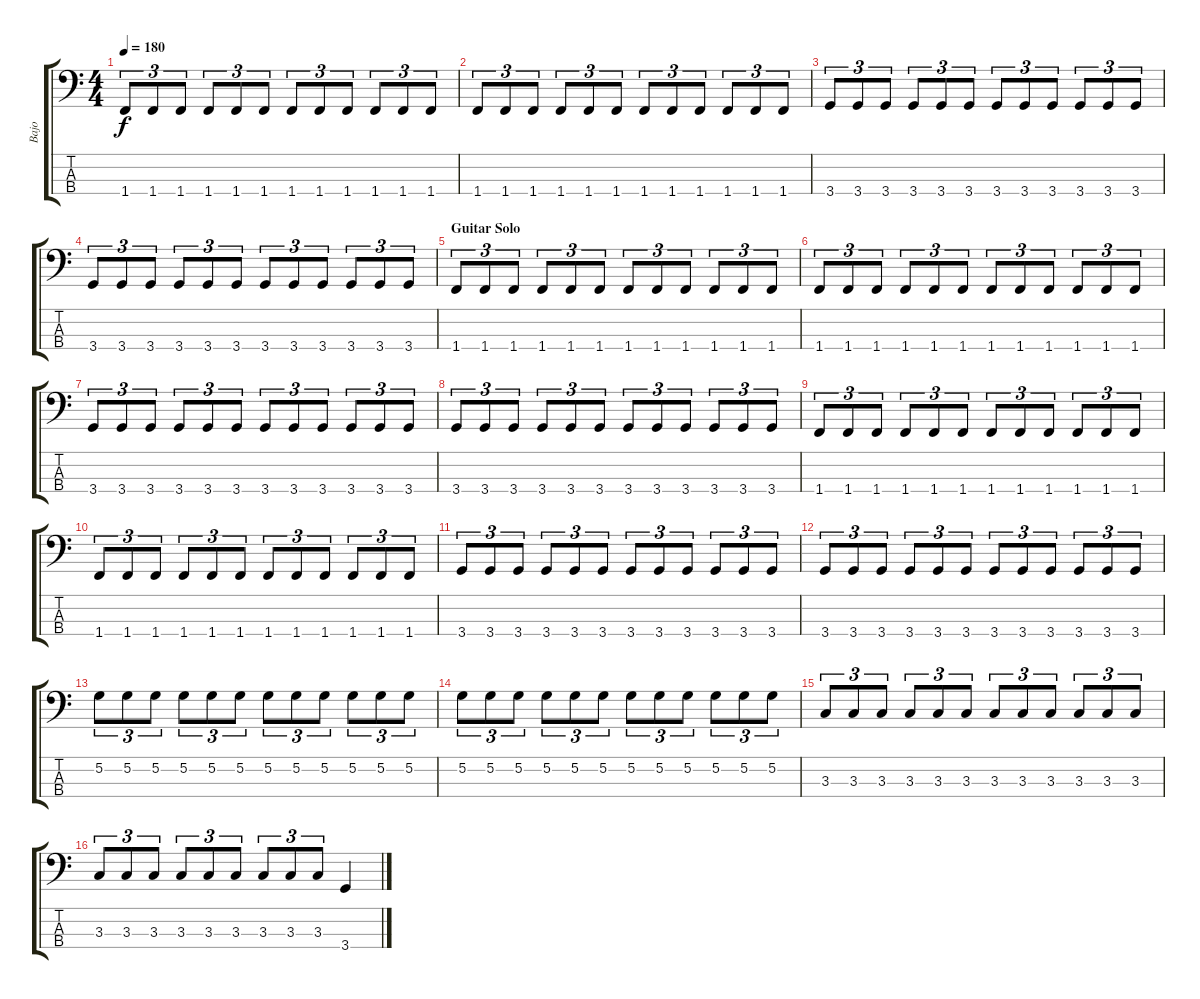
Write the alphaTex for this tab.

\track ("Bajo" "Bajo") {instrument electricbassfinger}
\staff {score tabs}
\tuning (G2 D2 A1 E1) {hide}
\ts (4 4)
\tempo 180
\clef f4
\ks c
1.4.8{tu (3 2) dy f} 1.4.8{tu (3 2)} 1.4.8{tu (3 2)} 1.4.8{tu (3 2)} 1.4.8{tu (3 2)} 1.4.8{tu (3 2)} 1.4.8{tu (3 2)} 1.4.8{tu (3 2)} 1.4.8{tu (3 2)} 1.4.8{tu (3 2)} 1.4.8{tu (3 2)} 1.4.8{tu (3 2)} |
1.4.8{tu (3 2)} 1.4.8{tu (3 2)} 1.4.8{tu (3 2)} 1.4.8{tu (3 2)} 1.4.8{tu (3 2)} 1.4.8{tu (3 2)} 1.4.8{tu (3 2)} 1.4.8{tu (3 2)} 1.4.8{tu (3 2)} 1.4.8{tu (3 2)} 1.4.8{tu (3 2)} 1.4.8{tu (3 2)} |
3.4.8{tu (3 2)} 3.4.8{tu (3 2)} 3.4.8{tu (3 2)} 3.4.8{tu (3 2)} 3.4.8{tu (3 2)} 3.4.8{tu (3 2)} 3.4.8{tu (3 2)} 3.4.8{tu (3 2)} 3.4.8{tu (3 2)} 3.4.8{tu (3 2)} 3.4.8{tu (3 2)} 3.4.8{tu (3 2)} |
3.4.8{tu (3 2)} 3.4.8{tu (3 2)} 3.4.8{tu (3 2)} 3.4.8{tu (3 2)} 3.4.8{tu (3 2)} 3.4.8{tu (3 2)} 3.4.8{tu (3 2)} 3.4.8{tu (3 2)} 3.4.8{tu (3 2)} 3.4.8{tu (3 2)} 3.4.8{tu (3 2)} 3.4.8{tu (3 2)} |
\section ("" "Guitar Solo")
1.4.8{tu (3 2)} 1.4.8{tu (3 2)} 1.4.8{tu (3 2)} 1.4.8{tu (3 2)} 1.4.8{tu (3 2)} 1.4.8{tu (3 2)} 1.4.8{tu (3 2)} 1.4.8{tu (3 2)} 1.4.8{tu (3 2)} 1.4.8{tu (3 2)} 1.4.8{tu (3 2)} 1.4.8{tu (3 2)} |
1.4.8{tu (3 2)} 1.4.8{tu (3 2)} 1.4.8{tu (3 2)} 1.4.8{tu (3 2)} 1.4.8{tu (3 2)} 1.4.8{tu (3 2)} 1.4.8{tu (3 2)} 1.4.8{tu (3 2)} 1.4.8{tu (3 2)} 1.4.8{tu (3 2)} 1.4.8{tu (3 2)} 1.4.8{tu (3 2)} |
3.4.8{tu (3 2)} 3.4.8{tu (3 2)} 3.4.8{tu (3 2)} 3.4.8{tu (3 2)} 3.4.8{tu (3 2)} 3.4.8{tu (3 2)} 3.4.8{tu (3 2)} 3.4.8{tu (3 2)} 3.4.8{tu (3 2)} 3.4.8{tu (3 2)} 3.4.8{tu (3 2)} 3.4.8{tu (3 2)} |
3.4.8{tu (3 2)} 3.4.8{tu (3 2)} 3.4.8{tu (3 2)} 3.4.8{tu (3 2)} 3.4.8{tu (3 2)} 3.4.8{tu (3 2)} 3.4.8{tu (3 2)} 3.4.8{tu (3 2)} 3.4.8{tu (3 2)} 3.4.8{tu (3 2)} 3.4.8{tu (3 2)} 3.4.8{tu (3 2)} |
1.4.8{tu (3 2)} 1.4.8{tu (3 2)} 1.4.8{tu (3 2)} 1.4.8{tu (3 2)} 1.4.8{tu (3 2)} 1.4.8{tu (3 2)} 1.4.8{tu (3 2)} 1.4.8{tu (3 2)} 1.4.8{tu (3 2)} 1.4.8{tu (3 2)} 1.4.8{tu (3 2)} 1.4.8{tu (3 2)} |
1.4.8{tu (3 2)} 1.4.8{tu (3 2)} 1.4.8{tu (3 2)} 1.4.8{tu (3 2)} 1.4.8{tu (3 2)} 1.4.8{tu (3 2)} 1.4.8{tu (3 2)} 1.4.8{tu (3 2)} 1.4.8{tu (3 2)} 1.4.8{tu (3 2)} 1.4.8{tu (3 2)} 1.4.8{tu (3 2)} |
3.4.8{tu (3 2)} 3.4.8{tu (3 2)} 3.4.8{tu (3 2)} 3.4.8{tu (3 2)} 3.4.8{tu (3 2)} 3.4.8{tu (3 2)} 3.4.8{tu (3 2)} 3.4.8{tu (3 2)} 3.4.8{tu (3 2)} 3.4.8{tu (3 2)} 3.4.8{tu (3 2)} 3.4.8{tu (3 2)} |
3.4.8{tu (3 2)} 3.4.8{tu (3 2)} 3.4.8{tu (3 2)} 3.4.8{tu (3 2)} 3.4.8{tu (3 2)} 3.4.8{tu (3 2)} 3.4.8{tu (3 2)} 3.4.8{tu (3 2)} 3.4.8{tu (3 2)} 3.4.8{tu (3 2)} 3.4.8{tu (3 2)} 3.4.8{tu (3 2)} |
5.2.8{tu (3 2)} 5.2.8{tu (3 2)} 5.2.8{tu (3 2)} 5.2.8{tu (3 2)} 5.2.8{tu (3 2)} 5.2.8{tu (3 2)} 5.2.8{tu (3 2)} 5.2.8{tu (3 2)} 5.2.8{tu (3 2)} 5.2.8{tu (3 2)} 5.2.8{tu (3 2)} 5.2.8{tu (3 2)} |
5.2.8{tu (3 2)} 5.2.8{tu (3 2)} 5.2.8{tu (3 2)} 5.2.8{tu (3 2)} 5.2.8{tu (3 2)} 5.2.8{tu (3 2)} 5.2.8{tu (3 2)} 5.2.8{tu (3 2)} 5.2.8{tu (3 2)} 5.2.8{tu (3 2)} 5.2.8{tu (3 2)} 5.2.8{tu (3 2)} |
3.3.8{tu (3 2)} 3.3.8{tu (3 2)} 3.3.8{tu (3 2)} 3.3.8{tu (3 2)} 3.3.8{tu (3 2)} 3.3.8{tu (3 2)} 3.3.8{tu (3 2)} 3.3.8{tu (3 2)} 3.3.8{tu (3 2)} 3.3.8{tu (3 2)} 3.3.8{tu (3 2)} 3.3.8{tu (3 2)} |
3.3.8{tu (3 2)} 3.3.8{tu (3 2)} 3.3.8{tu (3 2)} 3.3.8{tu (3 2)} 3.3.8{tu (3 2)} 3.3.8{tu (3 2)} 3.3.8{tu (3 2)} 3.3.8{tu (3 2)} 3.3.8{tu (3 2)} 3.4.4
